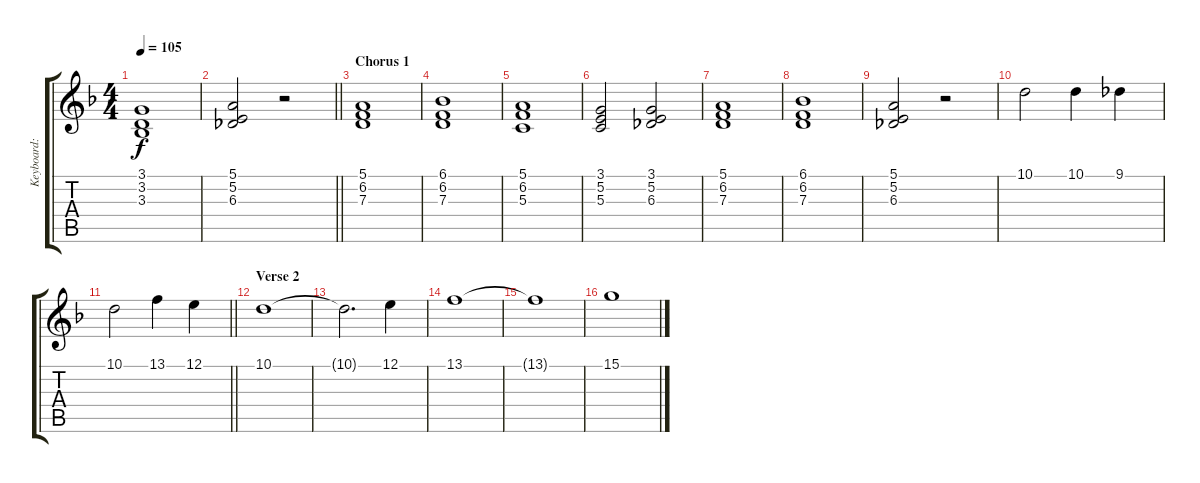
\track ("Keyboard: Patrik Västilä" "Keyboard: ") {instrument choiraahs}
\staff {score tabs}
\tuning (E4 B3 G3 D3 A2 E2) {hide}
\ts (4 4)
\tempo 105
\clef g2
\ks dminor
(3.1 3.2 3.3).1{dy f} |
\barLineRight lightlight
(5.1 5.2 6.3).2 r.2 |
\section ("" "Chorus 1")
(5.1 6.2 7.3).1 |
(6.1 6.2 7.3).1 |
(5.1 6.2 5.3).1 |
(3.1 5.2 5.3).2 (3.1 5.2 6.3).2 |
(5.1 6.2 7.3).1 |
(6.1 6.2 7.3).1 |
(5.1 5.2 6.3).2 r.2 |
10.1.2 10.1.4 9.1.4 |
\barLineRight lightlight
10.1.2 13.1.4 12.1.4 |
\section ("" "Verse 2")
10.1.1 |
10.1{t}.2{d} 12.1.4 |
13.1.1 |
13.1{t}.1 |
15.1.1
